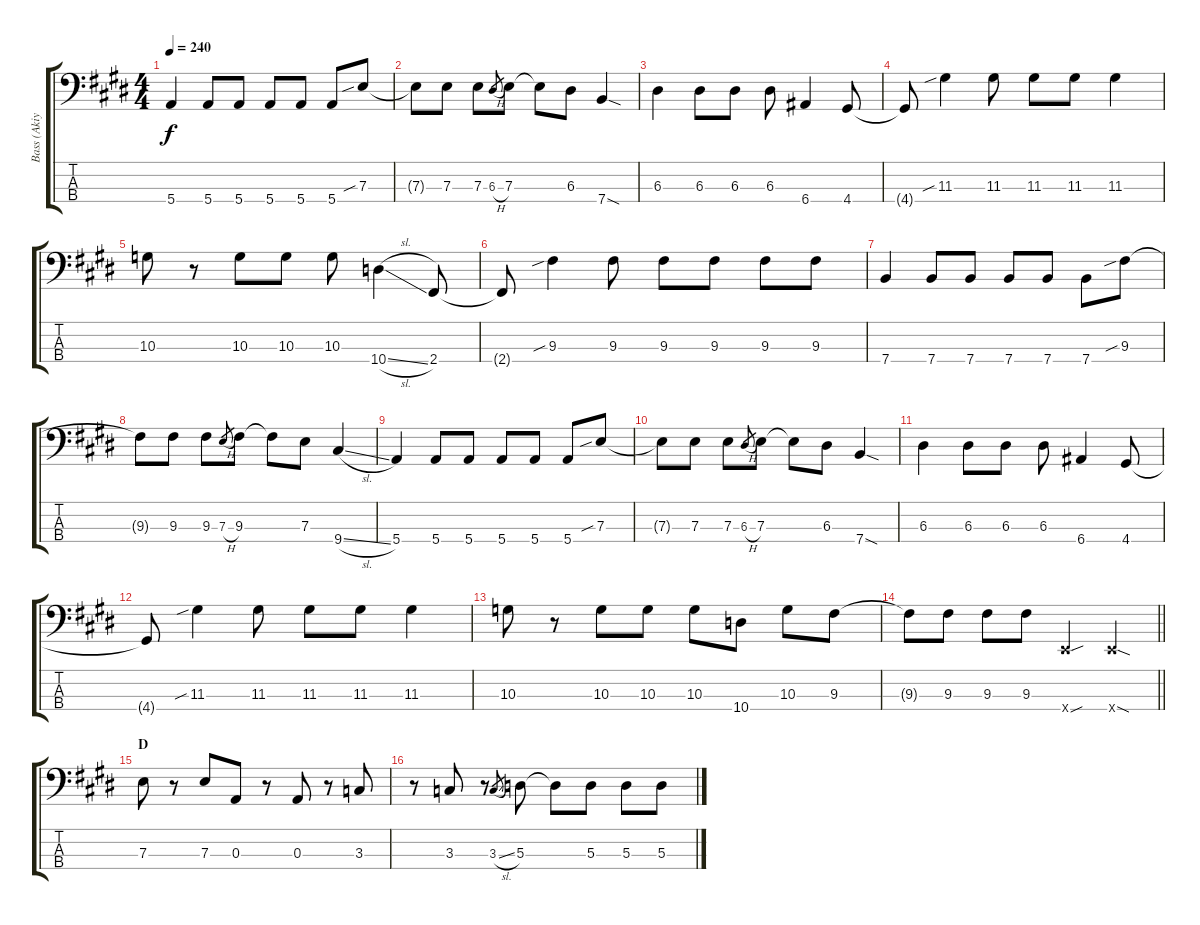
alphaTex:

\track ("Bass (Akiyama Mio)" "Bass (Akiy") {instrument electricbassfinger}
\staff {score tabs}
\tuning (G2 D2 A1 E1) {hide}
\ts (4 4)
\tempo 240
\clef f4
\ks e
5.4.4{dy f} 5.4.8 5.4.8 5.4.8 5.4.8 5.4.8 7.3{sib}.8 |
7.3{t}.8 7.3.8 7.3.8 6.3{h}.8{gr} 7.3.8 7.3{t}.8 6.3.8 7.4{sod}.4 |
6.3.4 6.3.8 6.3.8 6.3.8 6.4.4 4.4.8 |
4.4{t}.8 11.3{sib}.4 11.3.8 11.3.8 11.3.8 11.3.4 |
10.3.8 r.8 10.3.8 10.3.8 10.3.8 10.4{sl}.4 2.4.8 |
2.4{t}.8 9.3{sib}.4 9.3.8 9.3.8 9.3.8 9.3.8 9.3.8 |
7.4.4 7.4.8 7.4.8 7.4.8 7.4.8 7.4.8 9.3{sib}.8 |
9.3{t}.8 9.3.8 9.3.8 7.3{h}.8{gr} 9.3.8 9.3{t}.8 7.3.8 9.4{sl}.4 |
5.4.4 5.4.8 5.4.8 5.4.8 5.4.8 5.4.8 7.3{sib}.8 |
7.3{t}.8 7.3.8 7.3.8 6.3{h}.8{gr} 7.3.8 7.3{t}.8 6.3.8 7.4{sod}.4 |
6.3.4 6.3.8 6.3.8 6.3.8 6.4.4 4.4.8 |
4.4{t}.8 11.3{sib}.4 11.3.8 11.3.8 11.3.8 11.3.4 |
10.3.8 r.8 10.3.8 10.3.8 10.3.8 10.4.8 10.3.8 9.3.8 |
\barLineRight lightlight
9.3{t}.8 9.3.8 9.3.8 9.3.8 0.4{sou x}.4 0.4{sod x}.4 |
\section ("" "D")
7.3.8 r.8 7.3.8 0.3.8 r.8 0.3.8 r.8 3.3.8 |
r.8 3.3.8 r.8 3.3{sl}.8{gr} 5.3.8 5.3{t}.8 5.3.8 5.3.8 5.3.8
